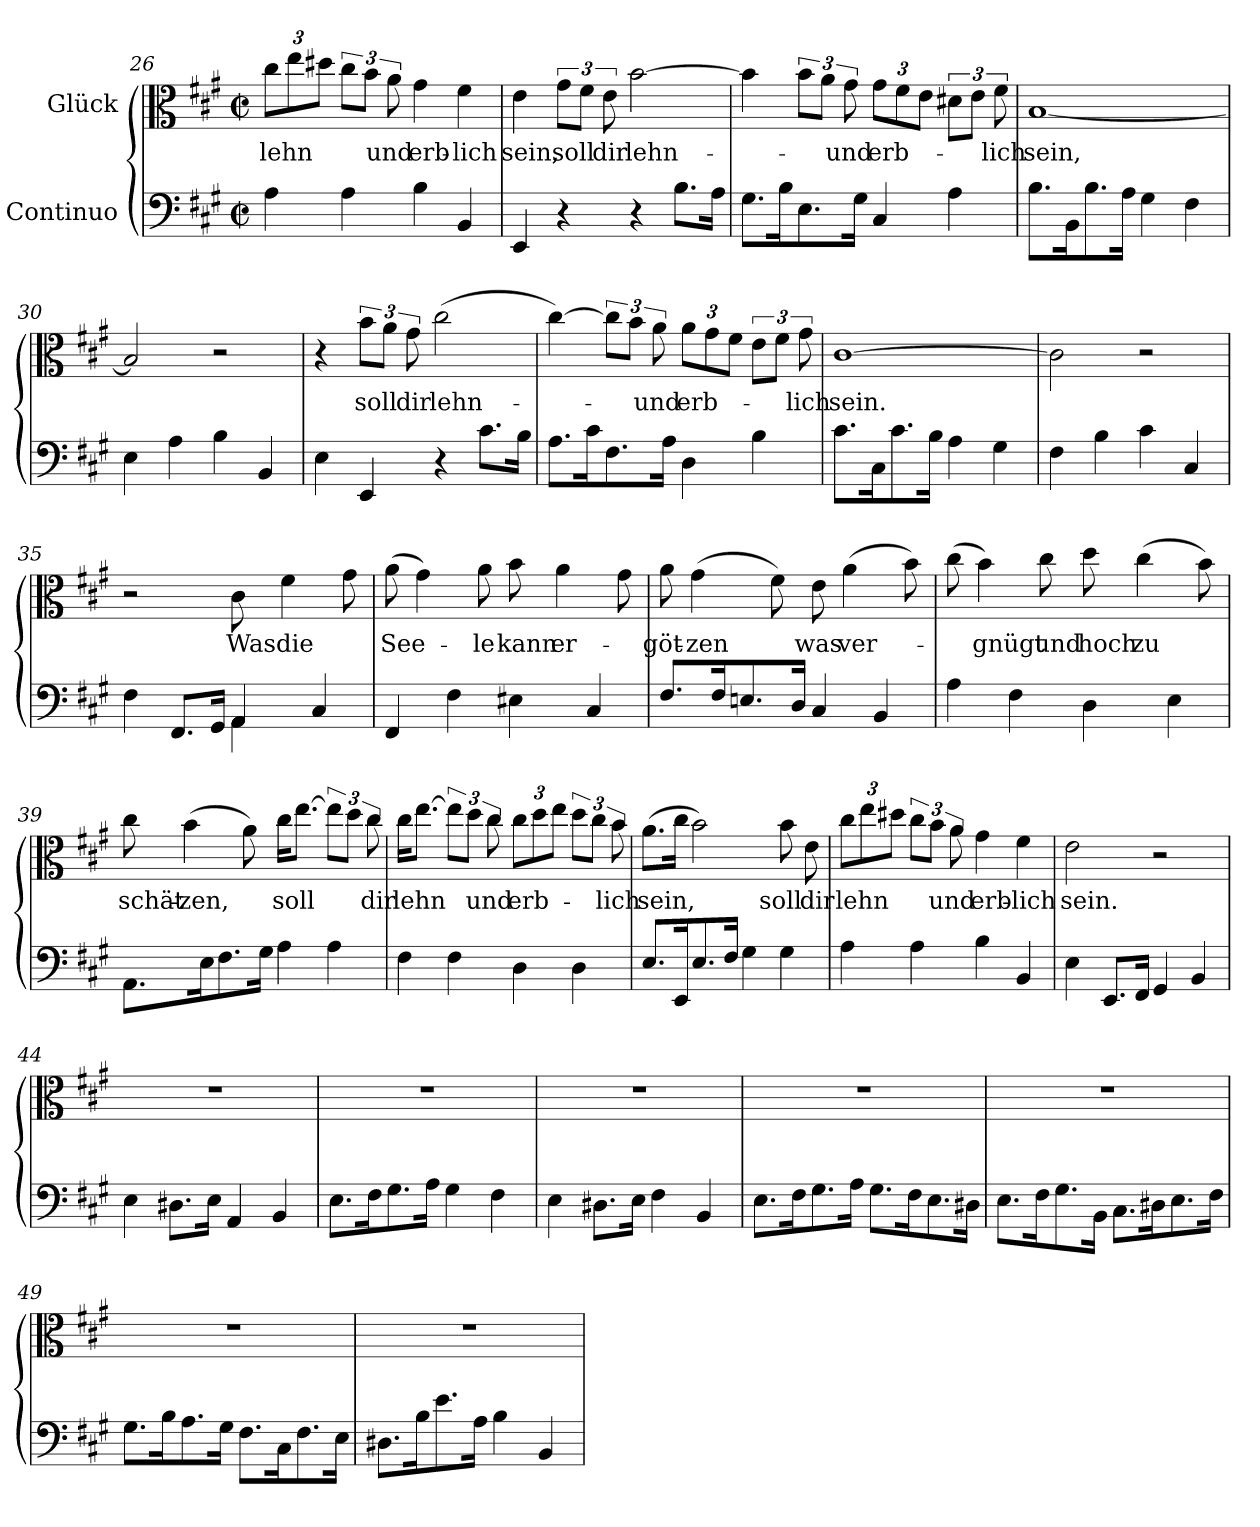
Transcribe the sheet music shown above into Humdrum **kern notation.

**kern	**kern	**text
*part2	*part1	*part1
*staff2	*staff1	*staff1
*I"Continuo	*I"Glück	*
!!LO:LB:g=z
*clefF4	*clefC3	*
*k[f#c#g#]	*k[f#c#g#]	*
*M2/2	*M2/2	*
*met(c|)	*met(c|)	*
*	*Xbrackettup	*
=26	=26	=26
!	!	!LO:LY:b
4A\	12cc#\L	lehn
.	12ee\	.
.	12dd#X\J	.
*	*brackettup	*
4A\	12cc#\L	.
.	12b\J	.
!	!	!LO:LY:b
.	12a\	-und
!	!	!LO:LY:b
4B\	4g#\	erb-
!	!	!LO:LY:b
4BB/	4f#\	-lich
=27	=27	=27
!	!	!LO:LY:b
4EE/	4e\	sein,
!	!	!LO:LY:b
4r	12g#\L	soll
.	12f#\J	.
!	!	!LO:LY:b
.	12e\	dir
!	!	!LO:LY:b
4r	[2b\	lehn-
8.B\L	.	.
16A\Jk	.	.
=28	=28	=28
8.G#\L	4b\]	.
16B\K	.	.
8.E\	12b\L	.
.	12a\J	.
!	!	!LO:LY:b
.	12g#\	-und
16G#\Jk	.	.
*	*Xbrackettup	*
!	!	!LO:LY:b
4C#/	12g#\L	erb-
.	12f#\	.
.	12e\J	.
*	*brackettup	*
4A\	12d#X\L	.
.	12e\J	.
!	!	!LO:LY:b
.	12f#\	-lich
=29	=29	=29
!	!	!LO:LY:b
8.B\L	[1B	sein,
16BB\K	.	.
8.B\	.	.
16A\Jk	.	.
4G#\	.	.
4F#\	.	.
=30	=30	=30
4E\	2B/]	.
4A\	.	.
4B\	2r	.
4BB/	.	.
!!LO:PB:g=z
=31	=31	=31
4E\	4r	.
!	!	!LO:LY:b
4EE/	12b\L	soll
.	12a\J	.
!	!	!LO:LY:b
.	12g#\	dir
!	!	!LO:LY:b
4r	(>2cc#\	lehn-
8.c#\L	.	.
16B\Jk	.	.
=32	=32	=32
8.A\L	[4cc#\)	.
16c#\K	.	.
8.F#\	12cc#\L]	.
.	12b\J	.
!	!	!LO:LY:b
.	12a\	-und
16A\Jk	.	.
*	*Xbrackettup	*
!	!	!LO:LY:b
4D\	12a\L	erb-
.	12g#\	.
.	12f#\J	.
*	*brackettup	*
4B\	12e\L	.
.	12f#\J	.
!	!	!LO:LY:b
.	12g#\	-lich
=33	=33	=33
!	!	!LO:LY:b
8.c#\L	[1c#	sein.
16C#\K	.	.
8.c#\	.	.
16B\Jk	.	.
4A\	.	.
4G#\	.	.
=34	=34	=34
4F#\	2c#\]	.
4B\	.	.
4c#\	2r	.
4C#/	.	.
=35	=35	=35
*^	*	*
4F#\	2ryy	2r	.
8.FF#/L	.	.	.
16GG#/Jk	.	.	.
!	!	!	!LO:LY:b
4AA/	4AA\	8c#\	Was
!	!	!	!LO:LY:b
.	.	4f#\	die
4C#/	4ryy	.	.
.	.	8g#\	.
*v	*v	*	*
!!LO:LB:g=z
=36	=36	=36
!	!	!LO:LY:b
4FF#/	(>8a\	See-
.	4g#\)	.
4F#\	.	.
!	!	!LO:LY:b
.	8a\	-le
!	!	!LO:LY:b
4E#X\	8b\	kann
!	!	!LO:LY:b
.	4a\	er-
4C#/	.	.
.	8g#\	.
=37	=37	=37
!	!	!LO:LY:b
8.F#/L	8a\	-göt-
!	!	!LO:LY:b
.	(>4g#\	-zen
16F#/K	.	.
8.En/	.	.
.	8f#\)	.
16D/Jk	.	.
!	!	!LO:LY:b
4C#/	8e\	was
!	!	!LO:LY:b
.	(>4a\	ver-
4BB/	.	.
.	8b\)	.
=38	=38	=38
4A\	(>8cc#\	.
!	!	!LO:LY:b
.	4b\)	-gnügt
4F#\	.	.
!	!	!LO:LY:b
.	8cc#\	und
!	!	!LO:LY:b
4D\	8dd\	hoch
!	!	!LO:LY:b
.	(>4cc#\	zu
4E\	.	.
.	8b\)	.
=39	=39	=39
!	!	!LO:LY:b
8.AA\L	8cc#\	schät-
!	!	!LO:LY:b
.	(>4b\	-zen,
16E\K	.	.
8.F#\	.	.
.	8a\)	.
16G#\Jk	.	.
!	!	!LO:LY:b
4A\	16cc#\KL	soll
.	[8.ee\J	.
4A\	12ee\L]	.
.	12dd\J	.
!	!	!LO:LY:b
.	12cc#\	dir
!!LO:LB:g=z
=40	=40	=40
!	!	!LO:LY:b
4F#\	16cc#\KL	lehn
.	[8.ee\J	.
4F#\	12ee\L]	.
.	12dd\J	.
!	!	!LO:LY:b
.	12cc#\	und
*	*Xbrackettup	*
!	!	!LO:LY:b
4D\	12cc#\L	erb-
.	12dd\	.
.	12ee\J	.
*	*brackettup	*
4D\	12dd\L	.
.	12cc#\J	.
!	!	!LO:LY:b
.	12b\	-lich
=41	=41	=41
!	!	!LO:LY:b
8.E/L	(>8.a\L	sein,
16EE/K	16cc#\Jk	.
8.E/	2b\)	.
16F#/Jk	.	.
4G#\	.	.
!	!	!LO:LY:b
4G#\	8b\	soll
!	!	!LO:LY:b
.	8e\	dir
=42	=42	=42
*	*Xbrackettup	*
!	!	!LO:LY:b
4A\	12cc#\L	lehn
.	12ee\	.
.	12dd#X\J	.
*	*brackettup	*
4A\	12cc#\L	.
.	12b\J	.
!	!	!LO:LY:b
.	12a\	-und
!	!	!LO:LY:b
4B\	4g#\	erb-
!	!	!LO:LY:b
4BB/	4f#\	-lich
=43	=43	=43
!	!	!LO:LY:b
4E\	2e\	sein.
8.EE/L	.	.
16FF#/Jk	.	.
4GG#/	2r	.
4BB/	.	.
!!LO:LB:g=z
=44	=44	=44
4E\	1r	.
8.D#X\L	.	.
16E\Jk	.	.
4AA/	.	.
4BB/	.	.
=45	=45	=45
8.E\L	1r	.
16F#\K	.	.
8.G#\	.	.
16A\Jk	.	.
4G#\	.	.
4F#\	.	.
=46	=46	=46
4E\	1r	.
8.D#X\L	.	.
16E\Jk	.	.
4F#\	.	.
4BB/	.	.
=47	=47	=47
8.E\L	1r	.
16F#\K	.	.
8.G#\	.	.
16A\Jk	.	.
8.G#\L	.	.
16F#\K	.	.
8.E\	.	.
16D#X\Jk	.	.
=48	=48	=48
8.E\L	1r	.
16F#\K	.	.
8.G#\	.	.
16BB\Jk	.	.
8.C#\L	.	.
16D#X\K	.	.
8.E\	.	.
16F#\Jk	.	.
!!LO:LB:g=z
=49	=49	=49
8.G#\L	1r	.
16B\K	.	.
8.A\	.	.
16G#\Jk	.	.
8.F#\L	.	.
16C#\K	.	.
8.F#\	.	.
16E\Jk	.	.
=50	=50	=50
8.D#X\L	1r	.
16B\K	.	.
8.e\	.	.
16A\Jk	.	.
4B\	.	.
4BB/	.	.
=	=	=
*-	*-	*-
